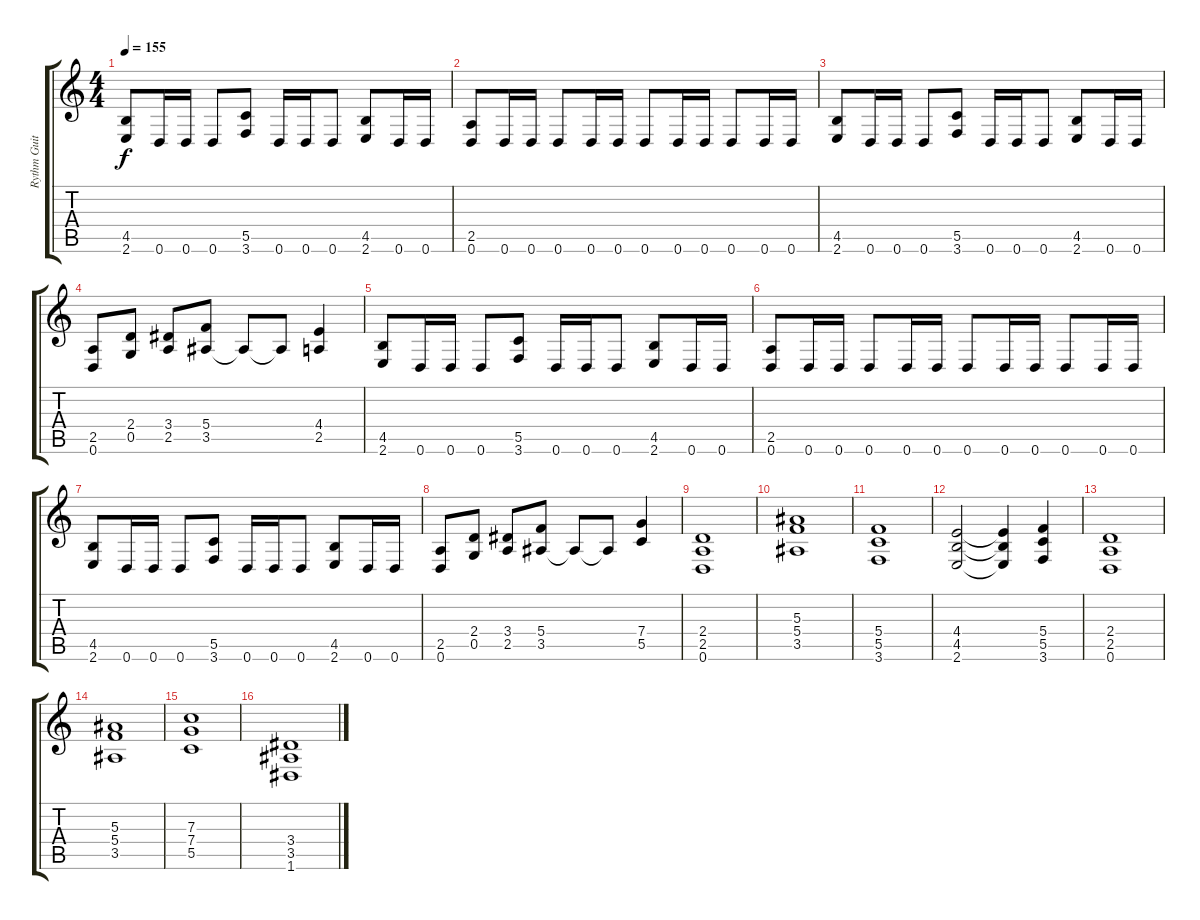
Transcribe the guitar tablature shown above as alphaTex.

\track ("Rythm Guitar (Mille Petrozza)" "Rythm Guit") {instrument distortionguitar}
\staff {score tabs}
\tuning (D4 A3 F3 C3 G2 D2) {hide}
\ts (4 4)
\tempo 155
\clef g2
\ks c
(4.5 2.6).8{dy f} 0.6.16 0.6.16 0.6.8 (5.5 3.6).8 0.6.16 0.6.16 0.6.8 (4.5 2.6).8 0.6.16 0.6.16 |
(2.5 0.6).8 0.6.16 0.6.16 0.6.8 0.6.16 0.6.16 0.6.8 0.6.16 0.6.16 0.6.8 0.6.16 0.6.16 |
(4.5 2.6).8 0.6.16 0.6.16 0.6.8 (5.5 3.6).8 0.6.16 0.6.16 0.6.8 (4.5 2.6).8 0.6.16 0.6.16 |
(2.5 0.6).8 (2.4 0.5).8 (3.4 2.5).8 (5.4 3.5).8 3.5{t}.8 3.5{t}.8 (4.4 2.5).4 |
(4.5 2.6).8 0.6.16 0.6.16 0.6.8 (5.5 3.6).8 0.6.16 0.6.16 0.6.8 (4.5 2.6).8 0.6.16 0.6.16 |
(2.5 0.6).8 0.6.16 0.6.16 0.6.8 0.6.16 0.6.16 0.6.8 0.6.16 0.6.16 0.6.8 0.6.16 0.6.16 |
(4.5 2.6).8 0.6.16 0.6.16 0.6.8 (5.5 3.6).8 0.6.16 0.6.16 0.6.8 (4.5 2.6).8 0.6.16 0.6.16 |
(2.5 0.6).8 (2.4 0.5).8 (3.4 2.5).8 (5.4 3.5).8 3.5{t}.8 3.5{t}.8 (7.4 5.5).4 |
(2.4 2.5 0.6).1 |
(5.3 5.4 3.5).1 |
(5.4 5.5 3.6).1 |
(4.4 4.5 2.6).2 (4.4{t} 4.5{t} 2.6{t}).4 (5.4 5.5 3.6).4 |
(2.4 2.5 0.6).1 |
(5.3 5.4 3.5).1 |
(7.3 7.4 5.5).1 |
(3.4 3.5 1.6).1
